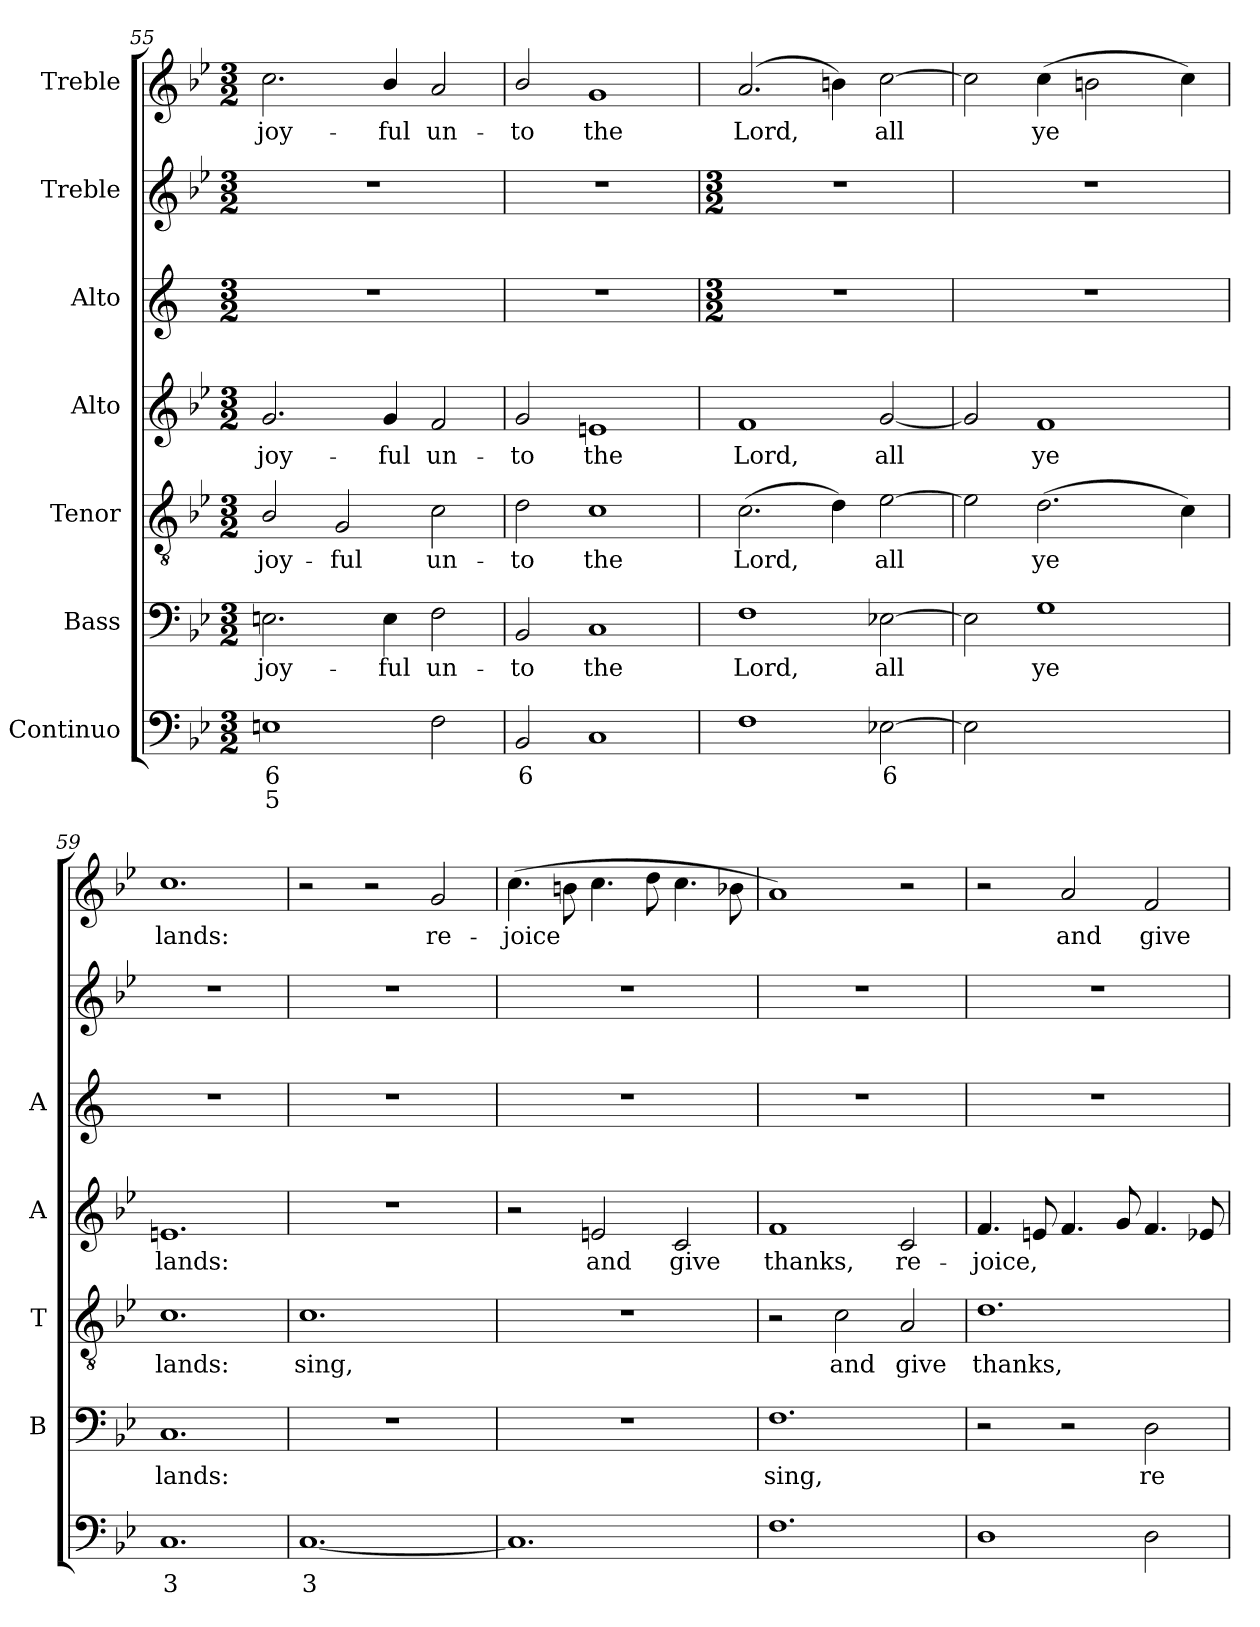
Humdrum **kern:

**kern	**text	**text	**kern	**text	**kern	**text	**kern	**text	**kern	**kern	**kern	**text
*part7	*part7	*part7	*part6	*part6	*part5	*part5	*part4	*part4	*part3	*part2	*part1	*part1
*staff7	*staff7	*staff7	*staff6	*staff6	*staff5	*staff5	*staff4	*staff4	*staff3	*staff2	*staff1	*staff1
*I"Continuo	*	*	*I"Bass	*	*I"Tenor	*	*I"Alto	*	*I"Alto	*I"Treble	*I"Treble	*
*	*	*	*I'B	*	*I'T	*	*I'A	*	*I'A	*	*	*
*clefF4	*	*	*clefF4	*	*clefGv2	*	*clefG2	*	*clefG2	*clefG2	*clefG2	*
*k[b-e-]	*	*	*k[b-e-]	*	*k[b-e-]	*	*k[b-e-]	*	*k[]	*k[b-e-]	*k[b-e-]	*
*B-:	*	*	*B-:	*	*B-:	*	*B-:	*	*	*B-:	*B-:	*
*M3/2	*	*	*M3/2	*	*M3/2	*	*M3/2	*	*M3/2	*M3/2	*M3/2	*
=55	=55	=55	=55	=55	=55	=55	=55	=55	=55	=55	=55	=55
!	!LO:LY:b	!LO:LY:b	!	!LO:LY:b	!	!LO:LY:b	!	!LO:LY:b	!	!	!	!LO:LY:b
1En	6	5	2.En\	joy-	2B-/	joy-	2.g/	joy-	1.r	1.r	2.cc\	joy-
!	!	!	!	!	!	!LO:LY:b	!	!	!	!	!	!
.	.	.	.	.	2G/	-ful	.	.	.	.	.	.
!	!	!	!	!LO:LY:b	!	!	!	!LO:LY:b	!	!	!	!LO:LY:b
.	.	.	4E\	-ful	.	.	4g/	-ful	.	.	4b-/	-ful
!	!	!	!	!LO:LY:b	!	!LO:LY:b	!	!LO:LY:b	!	!	!	!LO:LY:b
2F\	.	.	2F\	un-	2c\	un-	2f/	un-	.	.	2a/	un-
!!LO:PB:g=z
=56	=56	=56	=56	=56	=56	=56	=56	=56	=56	=56	=56	=56
!	!LO:LY:b	!	!	!LO:LY:b	!	!LO:LY:b	!	!LO:LY:b	!	!	!	!LO:LY:b
2BB-/	6	.	2BB-/	-to	2d\	-to	2g/	-to	1.r	1.r	2b-/	-to
!	!	!	!	!LO:LY:b	!	!LO:LY:b	!	!LO:LY:b	!	!	!	!LO:LY:b
1C	.	.	1C	the	1c	the	1en	the	.	.	1g	the
!!LO:LB:g=z
=57	=57	=57	=57	=57	=57	=57	=57	=57	=57	=57	=57	=57
*	*	*	*	*	*	*	*	*	*M3/2	*M3/2	*	*
!	!	!	!	!LO:LY:b	!	!LO:LY:b	!	!LO:LY:b	!	!	!	!LO:LY:b
1F	.	.	1F	Lord,	(>2.c\	Lord,	1f	Lord,	1.r	1.r	(<2.a/	Lord,
.	.	.	.	.	4d\)	.	.	.	.	.	4bn\)	.
!	!LO:LY:b	!	!	!LO:LY:b	!	!LO:LY:b	!	!LO:LY:b	!	!	!	!LO:LY:b
[2E-X\	6	.	[2E-X\	all	[2e-\	all	[2g/	all	.	.	[2cc\	all
=58	=58	=58	=58	=58	=58	=58	=58	=58	=58	=58	=58	=58
2E-\]	.	.	2E-\]	.	2e-\]	.	2g/]	.	1.r	1.r	2cc\]	.
!	!LO:LY:b	!LO:LY:b	!	!LO:LY:b	!	!LO:LY:b	!	!LO:LY:b	!	!	!	!LO:LY:b
[2G\yy	4	7	1G	ye	(>2.d\	ye	1f	ye	.	.	(>4cc\	ye
.	.	.	.	.	.	.	.	.	.	.	2bn\	.
!	!LO:LY:b	!	!	!	!	!	!	!	!	!	!	!
2G\yy]	3	.	.	.	.	.	.	.	.	.	.	.
.	.	.	.	.	4c\)	.	.	.	.	.	4cc\)	.
=59	=59	=59	=59	=59	=59	=59	=59	=59	=59	=59	=59	=59
!	!LO:LY:b	!	!	!LO:LY:b	!	!LO:LY:b	!	!LO:LY:b	!	!	!	!LO:LY:b
1.C	3	.	1.C	lands:	1.c	lands:	1.en	lands:	1.r	1.r	1.cc	lands:
=60	=60	=60	=60	=60	=60	=60	=60	=60	=60	=60	=60	=60
!	!LO:LY:b	!	!	!	!	!LO:LY:b	!	!	!	!	!	!
[1.C	3	.	1.r	.	1.c	sing,	1.r	.	1.r	1.r	2r	.
.	.	.	.	.	.	.	.	.	.	.	2r	.
!	!	!	!	!	!	!	!	!	!	!	!	!LO:LY:b
.	.	.	.	.	.	.	.	.	.	.	2g/	re-
=61	=61	=61	=61	=61	=61	=61	=61	=61	=61	=61	=61	=61
!	!	!	!	!	!	!	!	!	!	!	!	!LO:LY:b
1.C]	.	.	1.r	.	1.r	.	2r	.	1.r	1.r	(>4.cc\	-joice
.	.	.	.	.	.	.	.	.	.	.	8bn\	.
!	!	!	!	!	!	!	!	!LO:LY:b	!	!	!	!
.	.	.	.	.	.	.	2en/	and	.	.	4.cc\	.
.	.	.	.	.	.	.	.	.	.	.	8dd\	.
!	!	!	!	!	!	!	!	!LO:LY:b	!	!	!	!
.	.	.	.	.	.	.	2c/	give	.	.	4.cc\	.
.	.	.	.	.	.	.	.	.	.	.	8b-X\	.
=62	=62	=62	=62	=62	=62	=62	=62	=62	=62	=62	=62	=62
!	!	!	!	!LO:LY:b	!	!	!	!LO:LY:b	!	!	!	!
1.F	.	.	1.F	sing,	2r	.	1f	thanks,	1.r	1.r	1a)	.
!	!	!	!	!	!	!LO:LY:b	!	!	!	!	!	!
.	.	.	.	.	2c\	and	.	.	.	.	.	.
!	!	!	!	!	!	!LO:LY:b	!	!LO:LY:b	!	!	!	!
.	.	.	.	.	2A/	give	2c/	re-	.	.	2r	.
=63	=63	=63	=63	=63	=63	=63	=63	=63	=63	=63	=63	=63
!	!	!	!	!	!	!LO:LY:b	!	!LO:LY:b	!	!	!	!
1D	.	.	2r	.	1.d	thanks,	4.f/	-joice,	1.r	1.r	2r	.
.	.	.	.	.	.	.	8en/	.	.	.	.	.
!	!	!	!	!	!	!	!	!	!	!	!	!LO:LY:b
.	.	.	2r	.	.	.	4.f/	.	.	.	2a/	and
.	.	.	.	.	.	.	8g/	.	.	.	.	.
!	!	!	!	!LO:LY:b	!	!	!	!	!	!	!	!LO:LY:b
2D\	.	.	2D\	re-	.	.	4.f/	.	.	.	2f/	give
.	.	.	.	.	.	.	8e-X/	.	.	.	.	.
=	=	=	=	=	=	=	=	=	=	=	=	=
*-	*-	*-	*-	*-	*-	*-	*-	*-	*-	*-	*-	*-
